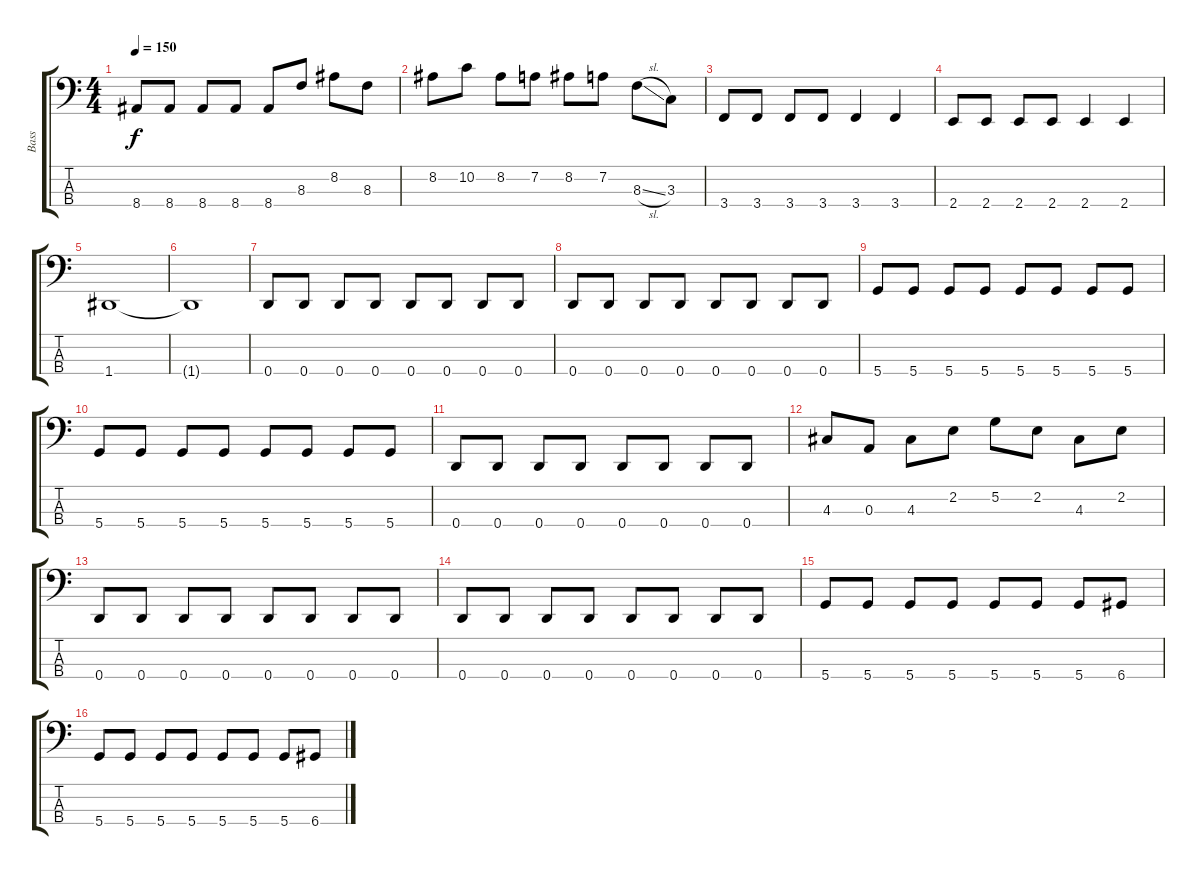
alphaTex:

\track ("Bass" "Bass") {instrument electricbasspick}
\staff {score tabs}
\tuning (G2 D2 A1 D1) {hide}
\ts (4 4)
\tempo 150
\clef f4
\ks c
8.4.8{dy f} 8.4.8 8.4.8 8.4.8 8.4.8 8.3.8 8.2.8 8.3.8 |
8.2.8 10.2.8 8.2.8 7.2.8 8.2.8 7.2.8 8.3{sl}.8 3.3.8 |
3.4.8 3.4.8 3.4.8 3.4.8 3.4.4 3.4.4 |
2.4.8 2.4.8 2.4.8 2.4.8 2.4.4 2.4.4 |
1.4.1 |
1.4{t}.1 |
0.4.8 0.4.8 0.4.8 0.4.8 0.4.8 0.4.8 0.4.8 0.4.8 |
0.4.8 0.4.8 0.4.8 0.4.8 0.4.8 0.4.8 0.4.8 0.4.8 |
5.4.8 5.4.8 5.4.8 5.4.8 5.4.8 5.4.8 5.4.8 5.4.8 |
5.4.8 5.4.8 5.4.8 5.4.8 5.4.8 5.4.8 5.4.8 5.4.8 |
0.4.8 0.4.8 0.4.8 0.4.8 0.4.8 0.4.8 0.4.8 0.4.8 |
4.3.8 0.3.8 4.3.8 2.2.8 5.2.8 2.2.8 4.3.8 2.2.8 |
0.4.8 0.4.8 0.4.8 0.4.8 0.4.8 0.4.8 0.4.8 0.4.8 |
0.4.8 0.4.8 0.4.8 0.4.8 0.4.8 0.4.8 0.4.8 0.4.8 |
5.4.8 5.4.8 5.4.8 5.4.8 5.4.8 5.4.8 5.4.8 6.4.8 |
5.4.8 5.4.8 5.4.8 5.4.8 5.4.8 5.4.8 5.4.8 6.4.8
